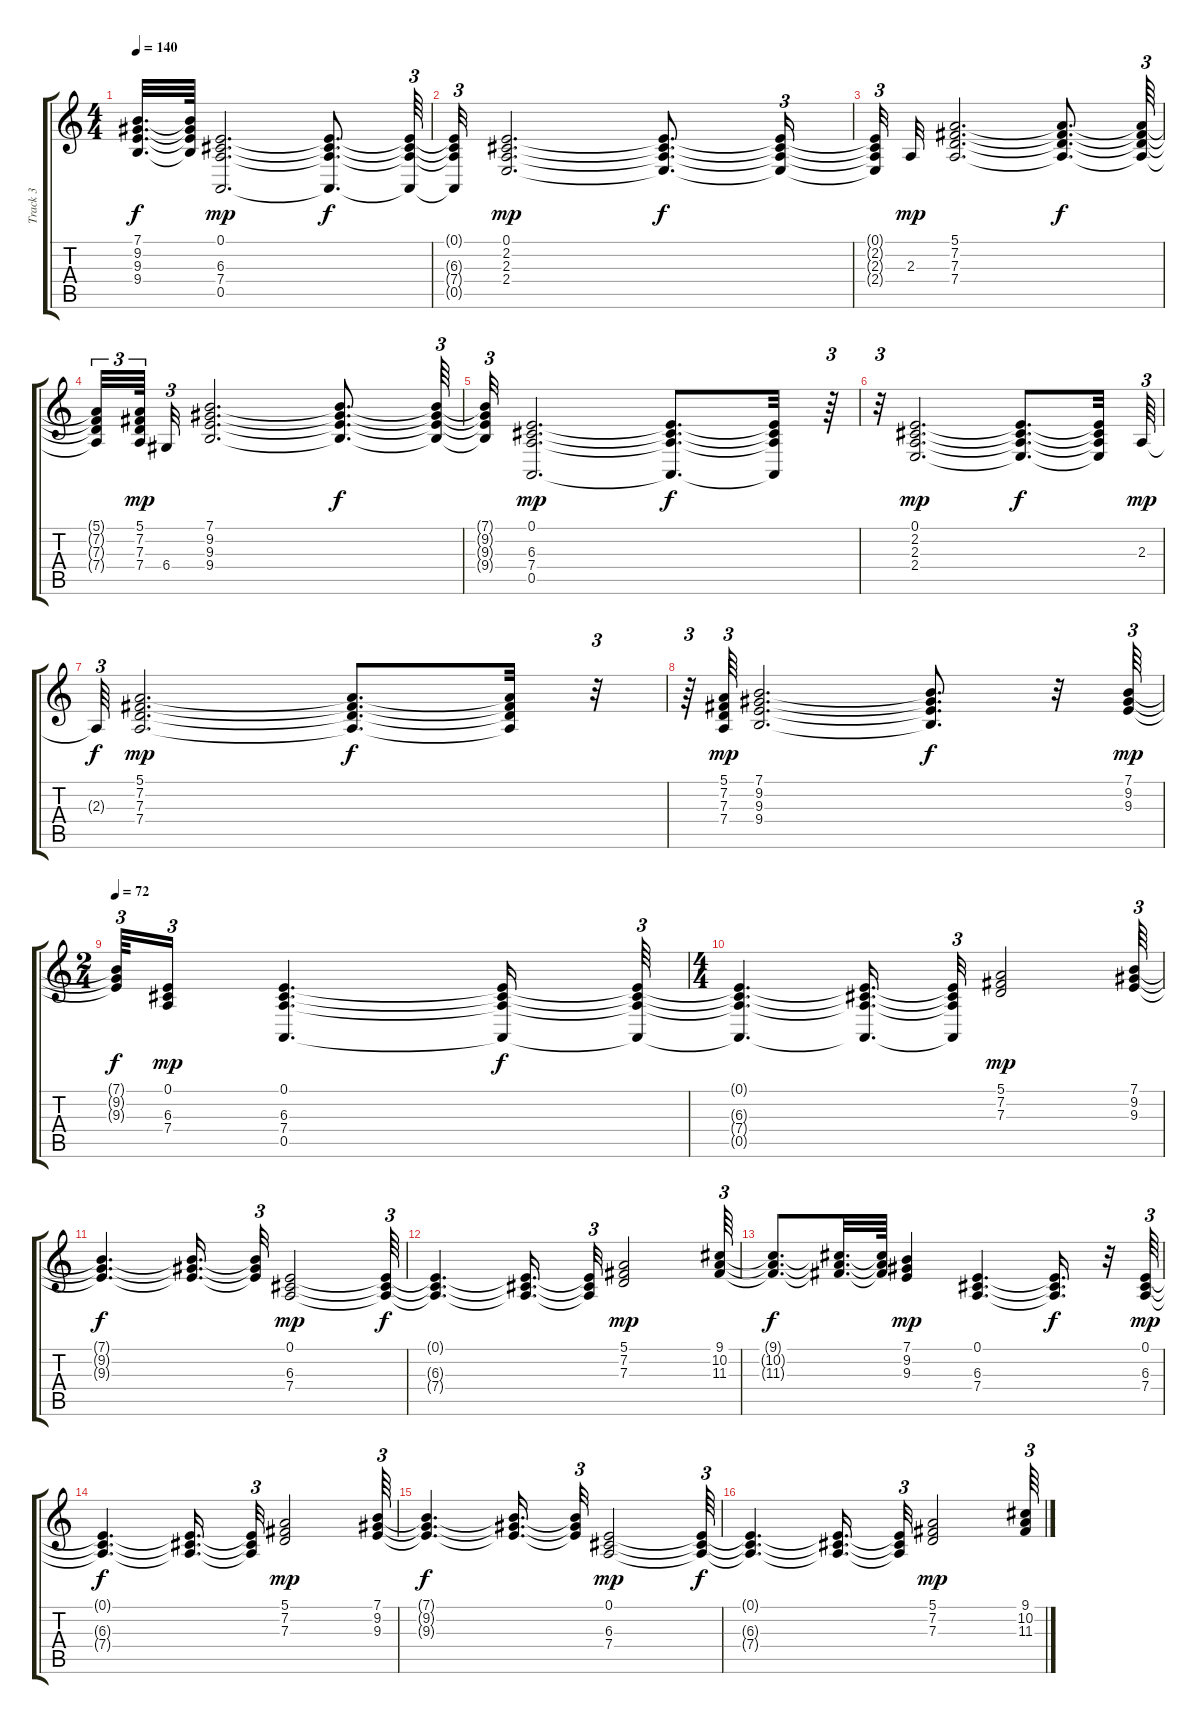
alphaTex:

\track ("Track 3" "Track 3") {instrument synthstrings2}
\staff {score tabs}
\tuning (E4 B3 G3 D3 A2 E2) {hide}
\ts (4 4)
\tempo 140
\clef g2
\ks c
(7.1{t} 9.2{t} 9.3{t} 9.4{t}).32{d dy f} (7.1{t} 9.2{t} 9.3{t} 9.4{t}).64 (0.1 6.3 7.4 0.5).2{d dy mp} (0.1{t} 6.3{t} 7.4{t} 0.5{t}).8{d dy f} (0.1{t} 6.3{t} 7.4{t} 0.5{t}).64{tu (3 2)} |
(0.1{t} 6.3{t} 7.4{t} 0.5{t}).32{tu (3 2)} (0.1 2.2 2.3 2.4).2{d dy mp} (0.1{t} 2.2{t} 2.3{t} 2.4{t}).8{d dy f} (0.1{t} 2.2{t} 2.3{t} 2.4{t}).16{tu (3 2)} |
(0.1{t} 2.2{t} 2.3{t} 2.4{t}).32{tu (3 2)} 2.3.32{dy mp} (5.1 7.2 7.3 7.4).2{d} (5.1{t} 7.2{t} 7.3{t} 7.4{t}).8{d dy f} (5.1{t} 7.2{t} 7.3{t} 7.4{t}).64{tu (3 2)} |
(5.1{t} 7.2{t} 7.3{t} 7.4{t}).32{tu (3 2)} (5.1 7.2 7.3 7.4).64{tu (3 2) dy mp} 6.4.32{tu (3 2)} (7.1 9.2 9.3 9.4).2{d} (7.1{t} 9.2{t} 9.3{t} 9.4{t}).8{d dy f} (7.1{t} 9.2{t} 9.3{t} 9.4{t}).64{tu (3 2)} |
(7.1{t} 9.2{t} 9.3{t} 9.4{t}).32{tu (3 2)} (0.1 6.3 7.4 0.5).2{d dy mp} (0.1{t} 6.3{t} 7.4{t} 0.5{t}).8{d dy f} (0.1{t} 6.3{t} 7.4{t} 0.5{t}).32 r.64{tu (3 2)} |
r.32{tu (3 2)} (0.1 2.2 2.3 2.4).2{d dy mp} (0.1{t} 2.2{t} 2.3{t} 2.4{t}).8{d dy f} (0.1{t} 2.2{t} 2.3{t} 2.4{t}).32 2.3.64{tu (3 2) dy mp} |
2.3{t}.64{tu (3 2) dy f} (5.1 7.2 7.3 7.4).2{d dy mp} (5.1{t} 7.2{t} 7.3{t} 7.4{t}).8{d dy f} (5.1{t} 7.2{t} 7.3{t} 7.4{t}).32 r.32{tu (3 2)} |
r.64{tu (3 2)} (5.1 7.2 7.3 7.4).64{tu (3 2) dy mp} (7.1 9.2 9.3 9.4).2{d} (7.1{t} 9.2{t} 9.3{t} 9.4{t}).8{d dy f} r.32 (7.1 9.2 9.3).64{tu (3 2) dy mp balance 4 instrument synthstrings2} |
\ts (2 4)
\tempo 72
(7.1{t} 9.2{t} 9.3{t}).64{tu (3 2) dy f} (0.1 6.3 7.4).16{tu (3 2) dy mp} (0.1 6.3 7.4 0.5).4{d} (0.1{t} 6.3{t} 7.4{t} 0.5{t}).16{dy f} (0.1{t} 6.3{t} 7.4{t} 0.5{t}).64{tu (3 2)} |
\ts (4 4)
(0.1{t} 6.3{t} 7.4{t} 0.5{t}).4{d} (0.1{t} 6.3{t} 7.4{t} 0.5{t}).16{d} (0.1{t} 6.3{t} 7.4{t} 0.5{t}).32{tu (3 2)} (5.1 7.2 7.3).2{dy mp} (7.1 9.2 9.3).64{tu (3 2)} |
(7.1{t} 9.2{t} 9.3{t}).4{d dy f} (7.1{t} 9.2{t} 9.3{t}).16{d} (7.1{t} 9.2{t} 9.3{t}).32{tu (3 2)} (0.1 6.3 7.4).2{dy mp} (0.1{t} 6.3{t} 7.4{t}).64{tu (3 2) dy f} |
(0.1{t} 6.3{t} 7.4{t}).4{d} (0.1{t} 6.3{t} 7.4{t}).16{d} (0.1{t} 6.3{t} 7.4{t}).32{tu (3 2)} (5.1 7.2 7.3).2{dy mp} (9.1 10.2 11.3).64{tu (3 2)} |
(9.1{t} 10.2{t} 11.3{t}).8{d dy f} (9.1{t} 10.2{t} 11.3{t}).32{d} (9.1{t} 10.2{t} 11.3{t}).64 (7.1 9.2 9.3).4{dy mp} (0.1 6.3 7.4).4{d} (0.1{t} 6.3{t} 7.4{t}).16{d dy f} r.32 (0.1 6.3 7.4).64{tu (3 2) dy mp} |
(0.1{t} 6.3{t} 7.4{t}).4{d dy f} (0.1{t} 6.3{t} 7.4{t}).16{d} (0.1{t} 6.3{t} 7.4{t}).32{tu (3 2)} (5.1 7.2 7.3).2{dy mp} (7.1 9.2 9.3).64{tu (3 2)} |
(7.1{t} 9.2{t} 9.3{t}).4{d dy f} (7.1{t} 9.2{t} 9.3{t}).16{d} (7.1{t} 9.2{t} 9.3{t}).32{tu (3 2)} (0.1 6.3 7.4).2{dy mp} (0.1{t} 6.3{t} 7.4{t}).64{tu (3 2) dy f} |
(0.1{t} 6.3{t} 7.4{t}).4{d} (0.1{t} 6.3{t} 7.4{t}).16{d} (0.1{t} 6.3{t} 7.4{t}).32{tu (3 2)} (5.1 7.2 7.3).2{dy mp} (9.1 10.2 11.3).64{tu (3 2)}
